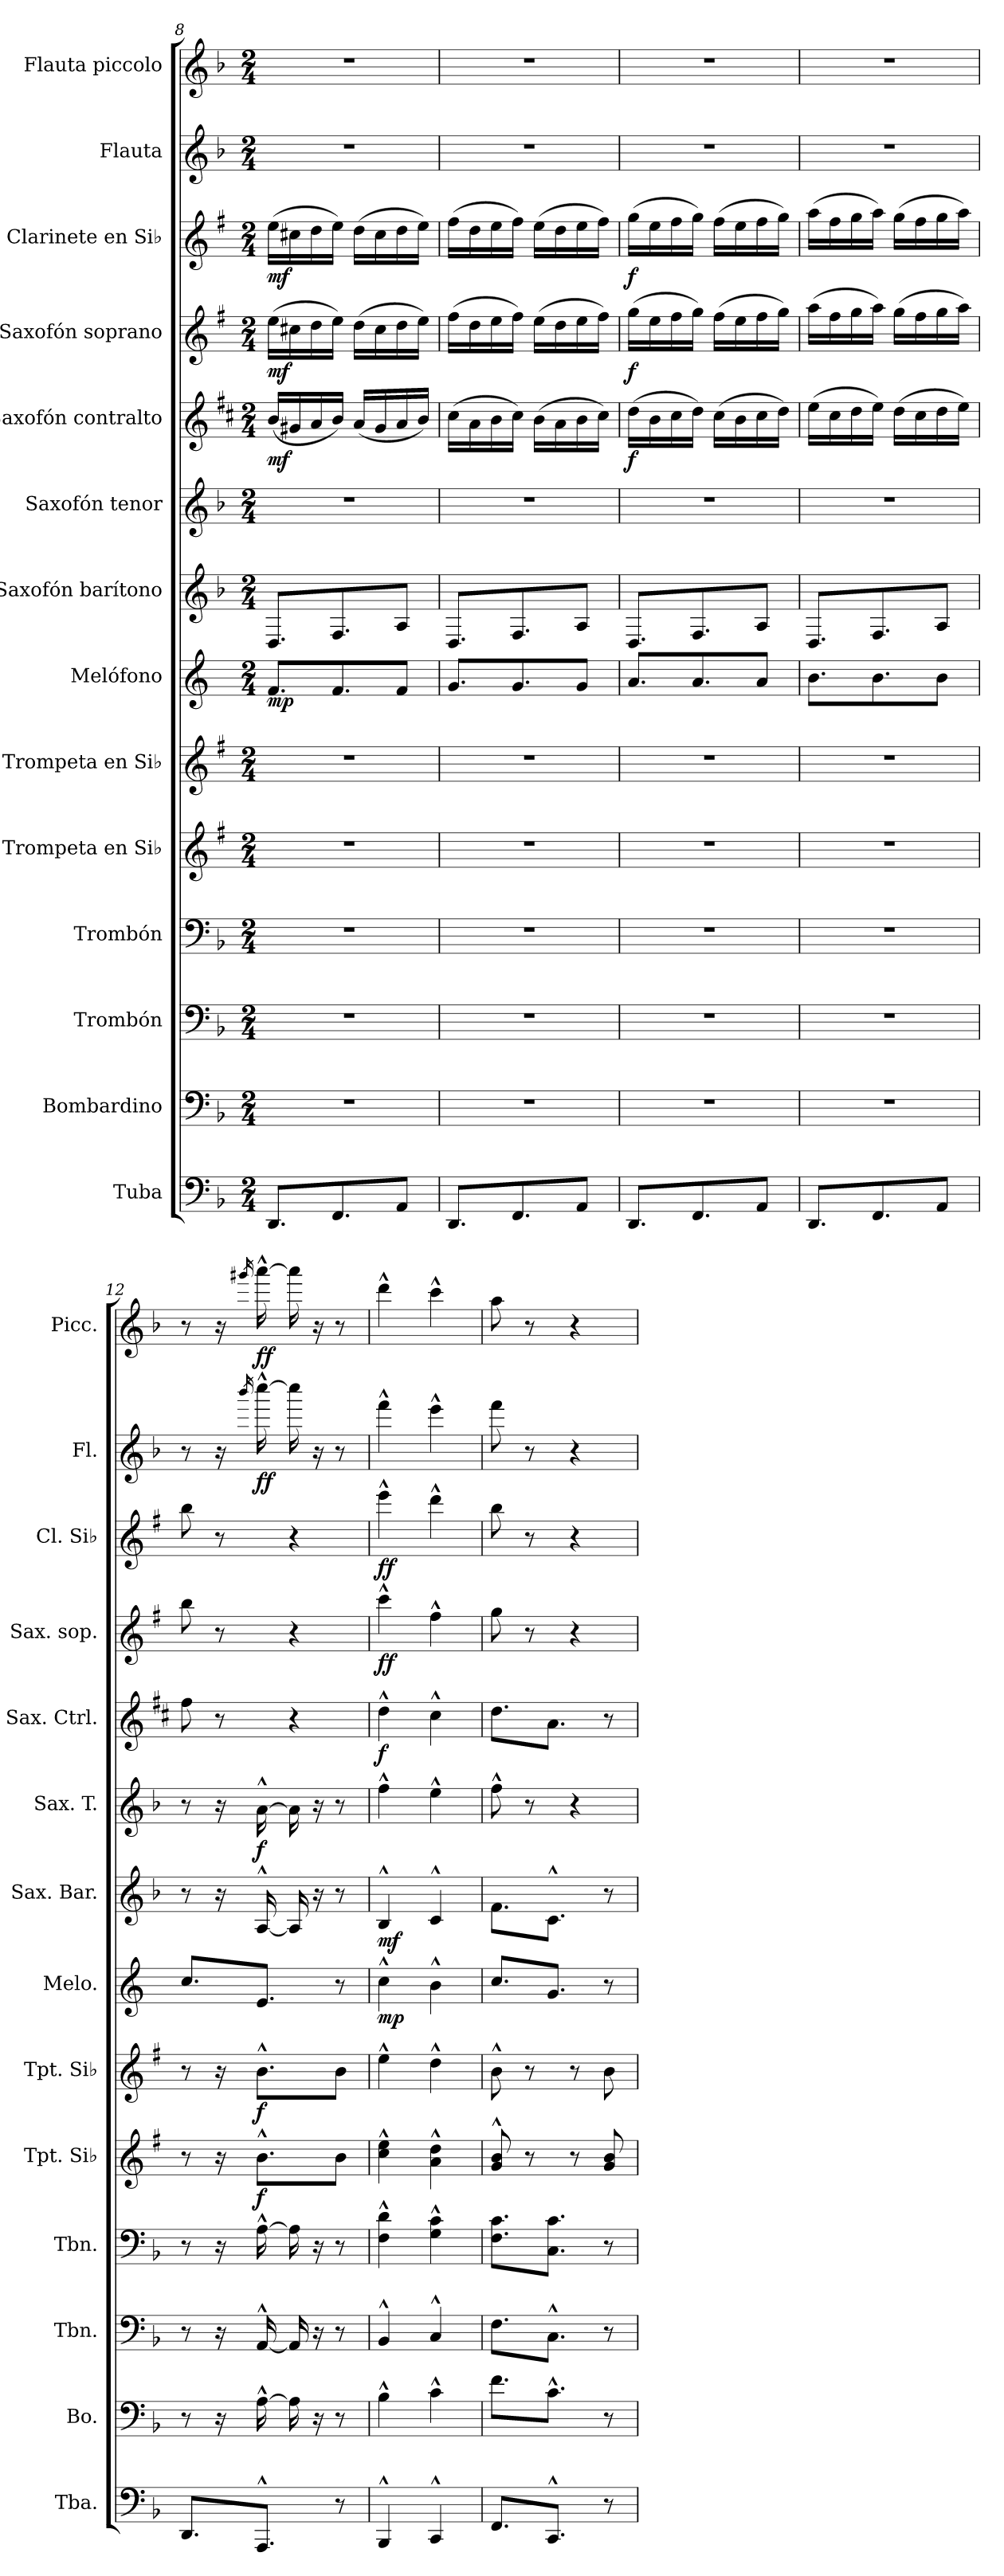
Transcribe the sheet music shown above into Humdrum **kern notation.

**kern	**kern	**kern	**kern	**kern	**dynam	**kern	**dynam	**kern	**dynam	**kern	**dynam	**kern	**dynam	**kern	**dynam	**kern	**dynam	**kern	**dynam	**kern	**dynam	**kern	**dynam
*part14	*part13	*part12	*part11	*part10	*part10	*part9	*part9	*part8	*part8	*part7	*part7	*part6	*part6	*part5	*part5	*part4	*part4	*part3	*part3	*part2	*part2	*part1	*part1
*staff14	*staff13	*staff12	*staff11	*staff10	*staff10	*staff9	*staff9	*staff8	*staff8	*staff7	*staff7	*staff6	*staff6	*staff5	*staff5	*staff4	*staff4	*staff3	*staff3	*staff2	*staff2	*staff1	*staff1
*I"Tuba	*I"Bombardino	*I"Trombón	*I"Trombón	*I"Trompeta en Si♭	*	*I"Trompeta en Si♭	*	*I"Melófono	*	*I"Saxofón barítono	*	*I"Saxofón tenor	*	*I"Saxofón contralto	*	*I"Saxofón soprano	*	*I"Clarinete en Si♭	*	*I"Flauta	*	*I"Flauta piccolo	*
*I'Tba.	*I'Bo.	*I'Tbn.	*I'Tbn.	*I'Tpt. Si♭	*	*I'Tpt. Si♭	*	*I'Melo.	*	*I'Sax. Bar.	*	*I'Sax. T.	*	*I'Sax. Ctrl.	*	*I'Sax. sop.	*	*I'Cl. Si♭	*	*I'Fl.	*	*I'Picc.	*
*clefF4	*clefF4	*clefF4	*clefF4	*clefG2	*	*clefG2	*	*clefG2	*	*clefG2	*	*clefG2	*	*clefG2	*	*clefG2	*	*clefG2	*	*clefG2	*	*clefG2	*
*	*	*	*	*ITrd1c2	*	*ITrd1c2	*	*ITrd4c7	*	*ITrd12c21	*	*ITrd8c14	*	*ITrd5c9	*	*ITrd1c2	*	*ITrd1c2	*	*	*	*ITrd-7c-12	*
*k[b-]	*k[b-]	*k[b-]	*k[b-]	*k[b-]	*	*k[b-]	*	*k[b-]	*	*k[b-]	*	*k[b-]	*	*k[b-]	*	*k[b-]	*	*k[b-]	*	*k[b-]	*	*k[b-]	*
*M2/4	*M2/4	*M2/4	*M2/4	*M2/4	*	*M2/4	*	*M2/4	*	*M2/4	*	*M2/4	*	*M2/4	*	*M2/4	*	*M2/4	*	*M2/4	*	*M2/4	*
=8	=8	=8	=8	=8	=8	=8	=8	=8	=8	=8	=8	=8	=8	=8	=8	=8	=8	=8	=8	=8	=8	=8	=8
!	!	!	!	!	!	!	!	!	!LO:DY:b	!	!	!	!	!	!LO:DY:b	!	!LO:DY:b	!	!LO:DY:b	!	!	!	!
8.DD/L	2r	2r	2r	2r	.	2r	.	8.B-/L	mp	8.DD/L	.	2r	.	(<16d/LL	mf	(>16dd\LL	mf	(>16dd\LL	mf	2r	.	2r	.
.	.	.	.	.	.	.	.	.	.	.	.	.	.	16Bn/	.	16bn\	.	16bn\	.	.	.	.	.
.	.	.	.	.	.	.	.	.	.	.	.	.	.	16c/	.	16cc\	.	16cc\	.	.	.	.	.
8.FF/	.	.	.	.	.	.	.	8.B-/	.	8.FF/	.	.	.	16d/JJ)	.	16dd\JJ)	.	16dd\JJ)	.	.	.	.	.
.	.	.	.	.	.	.	.	.	.	.	.	.	.	(<16c/LL	.	(>16cc\LL	.	(>16cc\LL	.	.	.	.	.
.	.	.	.	.	.	.	.	.	.	.	.	.	.	16B/	.	16b\	.	16b\	.	.	.	.	.
8AA/J	.	.	.	.	.	.	.	8B-/J	.	8AA/J	.	.	.	16c/	.	16cc\	.	16cc\	.	.	.	.	.
.	.	.	.	.	.	.	.	.	.	.	.	.	.	16d/JJ)	.	16dd\JJ)	.	16dd\JJ)	.	.	.	.	.
=9	=9	=9	=9	=9	=9	=9	=9	=9	=9	=9	=9	=9	=9	=9	=9	=9	=9	=9	=9	=9	=9	=9	=9
8.DD/L	2r	2r	2r	2r	.	2r	.	8.c/L	.	8.DD/L	.	2r	.	(>16e\LL	.	(>16ee\LL	.	(>16ee\LL	.	2r	.	2r	.
.	.	.	.	.	.	.	.	.	.	.	.	.	.	16c\	.	16cc\	.	16cc\	.	.	.	.	.
.	.	.	.	.	.	.	.	.	.	.	.	.	.	16d\	.	16dd\	.	16dd\	.	.	.	.	.
8.FF/	.	.	.	.	.	.	.	8.c/	.	8.FF/	.	.	.	16e\JJ)	.	16ee\JJ)	.	16ee\JJ)	.	.	.	.	.
.	.	.	.	.	.	.	.	.	.	.	.	.	.	(>16d\LL	.	(>16dd\LL	.	(>16dd\LL	.	.	.	.	.
.	.	.	.	.	.	.	.	.	.	.	.	.	.	16c\	.	16cc\	.	16cc\	.	.	.	.	.
8AA/J	.	.	.	.	.	.	.	8c/J	.	8AA/J	.	.	.	16d\	.	16dd\	.	16dd\	.	.	.	.	.
.	.	.	.	.	.	.	.	.	.	.	.	.	.	16e\JJ)	.	16ee\JJ)	.	16ee\JJ)	.	.	.	.	.
=10	=10	=10	=10	=10	=10	=10	=10	=10	=10	=10	=10	=10	=10	=10	=10	=10	=10	=10	=10	=10	=10	=10	=10
!	!	!	!	!	!	!	!	!	!	!	!	!	!	!	!LO:DY:b	!	!LO:DY:b	!	!LO:DY:b	!	!	!	!
8.DD/L	2r	2r	2r	2r	.	2r	.	8.d/L	.	8.DD/L	.	2r	.	(>16f\LL	f	(>16ff\LL	f	(>16ff\LL	f	2r	.	2r	.
.	.	.	.	.	.	.	.	.	.	.	.	.	.	16d\	.	16dd\	.	16dd\	.	.	.	.	.
.	.	.	.	.	.	.	.	.	.	.	.	.	.	16e\	.	16ee\	.	16ee\	.	.	.	.	.
8.FF/	.	.	.	.	.	.	.	8.d/	.	8.FF/	.	.	.	16f\JJ)	.	16ff\JJ)	.	16ff\JJ)	.	.	.	.	.
.	.	.	.	.	.	.	.	.	.	.	.	.	.	(>16e\LL	.	(>16ee\LL	.	(>16ee\LL	.	.	.	.	.
.	.	.	.	.	.	.	.	.	.	.	.	.	.	16d\	.	16dd\	.	16dd\	.	.	.	.	.
8AA/J	.	.	.	.	.	.	.	8d/J	.	8AA/J	.	.	.	16e\	.	16ee\	.	16ee\	.	.	.	.	.
.	.	.	.	.	.	.	.	.	.	.	.	.	.	16f\JJ)	.	16ff\JJ)	.	16ff\JJ)	.	.	.	.	.
!!LO:PB:g=z
=11	=11	=11	=11	=11	=11	=11	=11	=11	=11	=11	=11	=11	=11	=11	=11	=11	=11	=11	=11	=11	=11	=11	=11
8.DD/L	2r	2r	2r	2r	.	2r	.	8.e\L	.	8.DD/L	.	2r	.	(>16g\LL	.	(>16gg\LL	.	(>16gg\LL	.	2r	.	2r	.
.	.	.	.	.	.	.	.	.	.	.	.	.	.	16e\	.	16ee\	.	16ee\	.	.	.	.	.
.	.	.	.	.	.	.	.	.	.	.	.	.	.	16f\	.	16ff\	.	16ff\	.	.	.	.	.
8.FF/	.	.	.	.	.	.	.	8.e\	.	8.FF/	.	.	.	16g\JJ)	.	16gg\JJ)	.	16gg\JJ)	.	.	.	.	.
.	.	.	.	.	.	.	.	.	.	.	.	.	.	(>16f\LL	.	(>16ff\LL	.	(>16ff\LL	.	.	.	.	.
.	.	.	.	.	.	.	.	.	.	.	.	.	.	16e\	.	16ee\	.	16ee\	.	.	.	.	.
8AA/J	.	.	.	.	.	.	.	8e\J	.	8AA/J	.	.	.	16f\	.	16ff\	.	16ff\	.	.	.	.	.
.	.	.	.	.	.	.	.	.	.	.	.	.	.	16g\JJ)	.	16gg\JJ)	.	16gg\JJ)	.	.	.	.	.
=12	=12	=12	=12	=12	=12	=12	=12	=12	=12	=12	=12	=12	=12	=12	=12	=12	=12	=12	=12	=12	=12	=12	=12
8.DD/L	8r	8r	8r	8r	.	8r	.	8.f/L	.	8r	.	8r	.	8a\	.	8aa\	.	8aa\	.	8r	.	8r	.
.	16r	16r	16r	16r	.	16r	.	.	.	16r	.	16r	.	8r	.	8r	.	8r	.	16r	.	16r	.
.	.	.	.	.	.	.	.	.	.	.	.	.	.	.	.	.	.	.	.	16qbbb-/	.	16qgggg#X/	.
!	!	!	!	!	!LO:DY:b	!	!LO:DY:b	!	!	!	!	!	!LO:DY:b	!	!	!	!	!	!	!	!LO:DY:b	!	!LO:DY:b
8.AAA^^/J	[16A^^\	[16AA^^/	[16A^^\	8.a^^\L	f	8.a^^\L	f	8.A/J	.	[16AA^^/	.	[16A^^\	f	.	.	.	.	.	.	[16cccc^^\	ff	[16aaaa^^\	ff
.	16A\]	16AA/]	16A\]	.	.	.	.	.	.	16AA/]	.	16A\]	.	4r	.	4r	.	4r	.	16cccc\]	.	16aaaa\]	.
.	16r	16r	16r	.	.	.	.	.	.	16r	.	16r	.	.	.	.	.	.	.	16r	.	16r	.
8r	8r	8r	8r	8a\J	.	8a\J	.	8r	.	8r	.	8r	.	.	.	.	.	.	.	8r	.	8r	.
=13	=13	=13	=13	=13	=13	=13	=13	=13	=13	=13	=13	=13	=13	=13	=13	=13	=13	=13	=13	=13	=13	=13	=13
!	!	!	!	!	!	!	!	!	!LO:DY:b	!	!LO:DY:b	!	!	!	!LO:DY:b	!	!LO:DY:b	!	!LO:DY:b	!	!	!	!
4BBB-^^/	4B-^^\	4BB-^^/	4F\^^ 4d\^^	4b-\^^ 4dd\^^	.	4dd^^\	.	4f^^\	mp	4BB-^^/	mf	4f^^\	.	4f^^\	f	4bb-^^\	ff	4ddd^^\	ff	4fff^^\	.	4dddd^^\	.
4CC^^/	4c^^\	4C^^/	4G\^^ 4c\^^	4g\^^ 4cc\^^	.	4cc^^\	.	4e^^\	.	4C^^/	.	4e^^\	.	4e^^\	.	4ee^^\	.	4ccc^^\	.	4eee^^\	.	4cccc^^\	.
=14	=14	=14	=14	=14	=14	=14	=14	=14	=14	=14	=14	=14	=14	=14	=14	=14	=14	=14	=14	=14	=14	=14	=14
8.FF/L	8.f\L	8.F\L	8.F\ 8.c\L	8f/^^ 8a/^^	.	8a^^\	.	8.f/L	.	8.F\L	.	8f^^\	.	8.f\L	.	8ff\	.	8aa\	.	8fff\	.	8aaa\	.
.	.	.	.	8r	.	8r	.	.	.	.	.	8r	.	.	.	8r	.	8r	.	8r	.	8r	.
8.CC^^/J	8.c^^\J	8.C^^\J	8.C\ 8.c\J	.	.	.	.	8.c/J	.	8.C^^\J	.	.	.	8.c\J	.	.	.	.	.	.	.	.	.
.	.	.	.	8r	.	8r	.	.	.	.	.	4r	.	.	.	4r	.	4r	.	4r	.	4r	.
8r	8r	8r	8r	8f/ 8a/	.	8a\	.	8r	.	8r	.	.	.	8r	.	.	.	.	.	.	.	.	.
=	=	=	=	=	=	=	=	=	=	=	=	=	=	=	=	=	=	=	=	=	=	=	=
*-	*-	*-	*-	*-	*-	*-	*-	*-	*-	*-	*-	*-	*-	*-	*-	*-	*-	*-	*-	*-	*-	*-	*-
